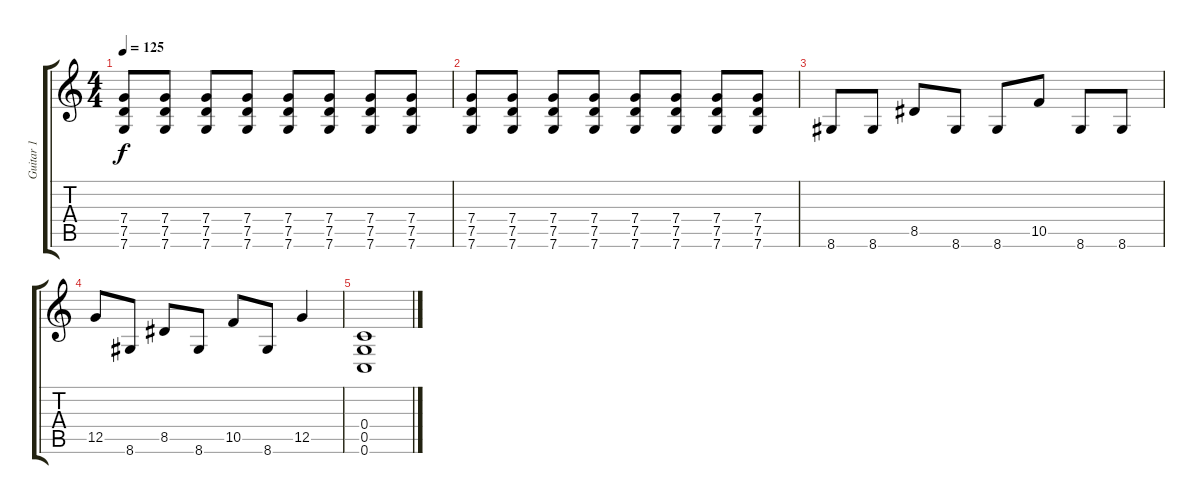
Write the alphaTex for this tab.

\track ("Guitar 1" "Guitar 1") {instrument distortionguitar}
\staff {score tabs}
\tuning (D4 A3 F3 C3 G2 C2) {hide}
\ts (4 4)
\tempo 125
\clef g2
\ks c
(7.4 7.5 7.6).8{dy f} (7.4 7.5 7.6).8 (7.4 7.5 7.6).8 (7.4 7.5 7.6).8 (7.4 7.5 7.6).8 (7.4 7.5 7.6).8 (7.4 7.5 7.6).8 (7.4 7.5 7.6).8 |
(7.4 7.5 7.6).8 (7.4 7.5 7.6).8 (7.4 7.5 7.6).8 (7.4 7.5 7.6).8 (7.4 7.5 7.6).8 (7.4 7.5 7.6).8 (7.4 7.5 7.6).8 (7.4 7.5 7.6).8 |
8.6.8 8.6.8 8.5.8 8.6.8 8.6.8 10.5.8 8.6.8 8.6.8 |
12.5.8 8.6.8 8.5.8 8.6.8 10.5.8 8.6.8 12.5.4 |
(0.4 0.5 0.6).1
